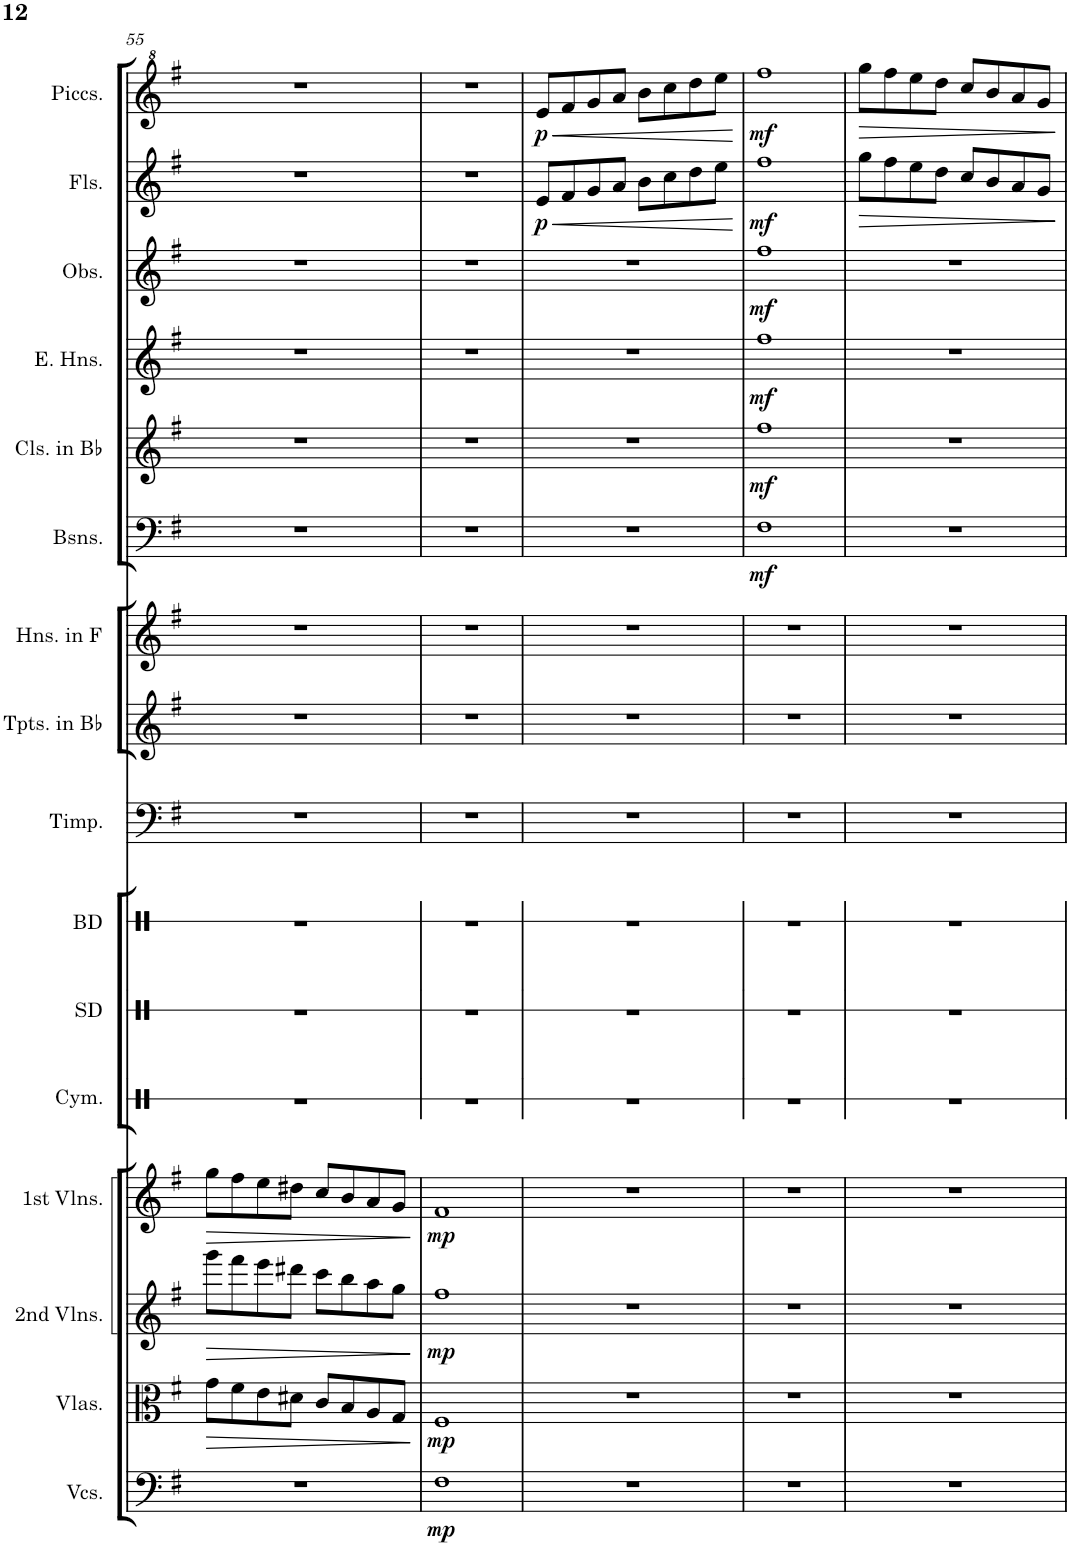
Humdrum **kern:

**kern	**dynam	**kern	**dynam	**kern	**dynam	**kern	**dynam	**kern	**kern	**kern	**kern	**kern	**kern	**kern	**dynam	**kern	**dynam	**kern	**dynam	**kern	**dynam	**kern	**dynam	**kern	**dynam
*part16	*part16	*part15	*part15	*part14	*part14	*part13	*part13	*part12	*part11	*part10	*part9	*part8	*part7	*part6	*part6	*part5	*part5	*part4	*part4	*part3	*part3	*part2	*part2	*part1	*part1
*staff16	*staff16	*staff15	*staff15	*staff14	*staff14	*staff13	*staff13	*staff12	*staff11	*staff10	*staff9	*staff8	*staff7	*staff6	*staff6	*staff5	*staff5	*staff4	*staff4	*staff3	*staff3	*staff2	*staff2	*staff1	*staff1
*I"Violoncellos	*	*I"Violas	*	*I"2nd Violins	*	*I"1st Violins	*	*I"Cymbals	*I"Snare Drum	*I"Bass Drum	*I"Timpani	*I"Trumpets in Bb	*I"Horns in F	*I"Bassoons	*	*I"Clarinets in Bb	*	*I"English Horns	*	*I"Oboes	*	*I"Flutes	*	*I"Piccolos	*
*I'Vcs.	*	*I'Vlas.	*	*I'2nd Vlns.	*	*I'1st Vlns.	*	*I'Cym.	*I'SD	*I'BD	*I'Timp.	*I'Tpts. in Bb	*I'Hns. in F	*I'Bsns.	*	*I'Cls. in Bb	*	*I'E. Hns.	*	*I'Obs.	*	*I'Fls.	*	*I'Piccs.	*
!!LO:PB:g=z
*clefF4	*	*clefC3	*	*clefG2	*	*clefG2	*	*clefX	*clefX	*clefX	*clefF4	*clefG2	*clefG2	*clefF4	*	*clefG2	*	*clefG2	*	*clefG2	*	*clefG2	*	*clefG^2	*
*	*	*	*	*	*	*	*	*	*	*	*	*Trd1c2	*Trd4c7	*	*	*Trd1c2	*	*Trd4c7	*	*	*	*	*	*Trd-7c-12	*
*k[f#]	*	*k[f#]	*	*k[f#]	*	*k[f#]	*	*k[]	*k[]	*k[]	*k[f#]	*k[f#]	*k[f#]	*k[f#]	*	*k[f#]	*	*k[f#]	*	*k[f#]	*	*k[f#]	*	*k[f#]	*
*M4/4	*	*M4/4	*	*M4/4	*	*M4/4	*	*M4/4	*M4/4	*M4/4	*M4/4	*M4/4	*M4/4	*M4/4	*	*M4/4	*	*M4/4	*	*M4/4	*	*M4/4	*	*M4/4	*
*met(c)	*	*met(c)	*	*met(c)	*	*met(c)	*	*met(c)	*met(c)	*met(c)	*met(c)	*met(c)	*met(c)	*met(c)	*	*met(c)	*	*met(c)	*	*met(c)	*	*met(c)	*	*met(c)	*
=55	=55	=55	=55	=55	=55	=55	=55	=55	=55	=55	=55	=55	=55	=55	=55	=55	=55	=55	=55	=55	=55	=55	=55	=55	=55
!	!	!	!LO:HP:b	!	!LO:HP:b	!	!LO:HP:b	!	!	!	!	!	!	!	!	!	!	!	!	!	!	!	!	!	!
1r	.	8g\L	>	8ggg\L	>	8gg\L	>	1r	1r	1r	1r	1r	1r	1r	.	1r	.	1r	.	1r	.	1r	.	1r	.
.	.	8f#\	.	8fff#\	.	8ff#\	.	.	.	.	.	.	.	.	.	.	.	.	.	.	.	.	.	.	.
.	.	8e\	.	8eee\	.	8ee\	.	.	.	.	.	.	.	.	.	.	.	.	.	.	.	.	.	.	.
.	.	8d#X\J	.	8ddd#X\J	.	8dd#X\J	.	.	.	.	.	.	.	.	.	.	.	.	.	.	.	.	.	.	.
.	.	8c/L	.	8ccc\L	.	8cc/L	.	.	.	.	.	.	.	.	.	.	.	.	.	.	.	.	.	.	.
.	.	8B/	.	8bb\	.	8b/	.	.	.	.	.	.	.	.	.	.	.	.	.	.	.	.	.	.	.
.	.	8A/	.	8aa\	.	8a/	.	.	.	.	.	.	.	.	.	.	.	.	.	.	.	.	.	.	.
.	.	8G/J	.	8gg\J	.	8g/J	.	.	.	.	.	.	.	.	.	.	.	.	.	.	.	.	.	.	.
.	.	.	]	.	]	.	]	.	.	.	.	.	.	.	.	.	.	.	.	.	.	.	.	.	.
=56	=56	=56	=56	=56	=56	=56	=56	=56	=56	=56	=56	=56	=56	=56	=56	=56	=56	=56	=56	=56	=56	=56	=56	=56	=56
!	!LO:DY:b	!	!LO:DY:b	!	!LO:DY:b	!	!LO:DY:b	!	!	!	!	!	!	!	!	!	!	!	!	!	!	!	!	!	!
1F#	mp	1F#	mp	1ff#	mp	1f#	mp	1r	1r	1r	1r	1r	1r	1r	.	1r	.	1r	.	1r	.	1r	.	1r	.
=57	=57	=57	=57	=57	=57	=57	=57	=57	=57	=57	=57	=57	=57	=57	=57	=57	=57	=57	=57	=57	=57	=57	=57	=57	=57
!	!	!	!	!	!	!	!	!	!	!	!	!	!	!	!	!	!	!	!	!	!	!	!LO:HP:b	!	!LO:HP:b
!	!	!	!	!	!	!	!	!	!	!	!	!	!	!	!	!	!	!	!	!	!	!	!LO:DY:n=1:b	!	!LO:DY:n=1:b
1r	.	1r	.	1r	.	1r	.	1r	1r	1r	1r	1r	1r	1r	.	1r	.	1r	.	1r	.	8e/L	< p	8ee/L	< p
.	.	.	.	.	.	.	.	.	.	.	.	.	.	.	.	.	.	.	.	.	.	8f#/	.	8ff#/	.
.	.	.	.	.	.	.	.	.	.	.	.	.	.	.	.	.	.	.	.	.	.	8g/	.	8gg/	.
.	.	.	.	.	.	.	.	.	.	.	.	.	.	.	.	.	.	.	.	.	.	8a/J	.	8aa/J	.
.	.	.	.	.	.	.	.	.	.	.	.	.	.	.	.	.	.	.	.	.	.	8b\L	.	8bb\L	.
.	.	.	.	.	.	.	.	.	.	.	.	.	.	.	.	.	.	.	.	.	.	8cc\	.	8ccc\	.
.	.	.	.	.	.	.	.	.	.	.	.	.	.	.	.	.	.	.	.	.	.	8dd\	.	8ddd\	.
.	.	.	.	.	.	.	.	.	.	.	.	.	.	.	.	.	.	.	.	.	.	8ee\J	.	8eee\J	.
.	.	.	.	.	.	.	.	.	.	.	.	.	.	.	.	.	.	.	.	.	.	.	[	.	[
=58	=58	=58	=58	=58	=58	=58	=58	=58	=58	=58	=58	=58	=58	=58	=58	=58	=58	=58	=58	=58	=58	=58	=58	=58	=58
!	!	!	!	!	!	!	!	!	!	!	!	!	!	!	!LO:DY:b	!	!LO:DY:b	!	!LO:DY:b	!	!LO:DY:b	!	!LO:DY:b	!	!LO:DY:b
1r	.	1r	.	1r	.	1r	.	1r	1r	1r	1r	1r	1r	1F#	mf	1ff#	mf	1ff#	mf	1ff#	mf	1ff#	mf	1fff#	mf
=59	=59	=59	=59	=59	=59	=59	=59	=59	=59	=59	=59	=59	=59	=59	=59	=59	=59	=59	=59	=59	=59	=59	=59	=59	=59
!	!	!	!	!	!	!	!	!	!	!	!	!	!	!	!	!	!	!	!	!	!	!	!LO:HP:b	!	!LO:HP:b
1r	.	1r	.	1r	.	1r	.	1r	1r	1r	1r	1r	1r	1r	.	1r	.	1r	.	1r	.	8gg\L	>	8ggg\L	>
.	.	.	.	.	.	.	.	.	.	.	.	.	.	.	.	.	.	.	.	.	.	8ff#\	.	8fff#\	.
.	.	.	.	.	.	.	.	.	.	.	.	.	.	.	.	.	.	.	.	.	.	8ee\	.	8eee\	.
.	.	.	.	.	.	.	.	.	.	.	.	.	.	.	.	.	.	.	.	.	.	8dd\J	.	8ddd\J	.
.	.	.	.	.	.	.	.	.	.	.	.	.	.	.	.	.	.	.	.	.	.	8cc/L	.	8ccc/L	.
.	.	.	.	.	.	.	.	.	.	.	.	.	.	.	.	.	.	.	.	.	.	8b/	.	8bb/	.
.	.	.	.	.	.	.	.	.	.	.	.	.	.	.	.	.	.	.	.	.	.	8a/	.	8aa/	.
.	.	.	.	.	.	.	.	.	.	.	.	.	.	.	.	.	.	.	.	.	.	8g/J	.	8gg/J	.
.	.	.	.	.	.	.	.	.	.	.	.	.	.	.	.	.	.	.	.	.	.	.	]	.	]
=	=	=	=	=	=	=	=	=	=	=	=	=	=	=	=	=	=	=	=	=	=	=	=	=	=
*-	*-	*-	*-	*-	*-	*-	*-	*-	*-	*-	*-	*-	*-	*-	*-	*-	*-	*-	*-	*-	*-	*-	*-	*-	*-
